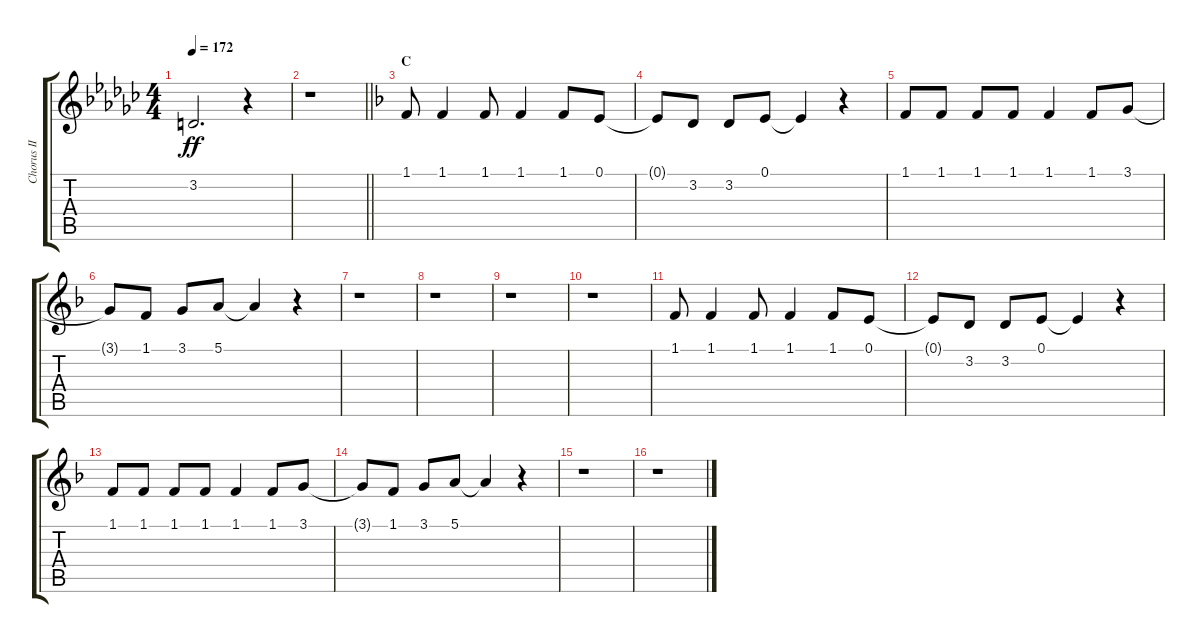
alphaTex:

\track ("Chorus II" "Chorus II") {instrument voiceoohs}
\staff {score tabs}
\tuning (E4 B3 G3 D3 A2 E2) {hide}
\ts (4 4)
\tempo 172
\clef g2
\ks gb
3.2.2{d dy ff} r.4 |
\barLineRight lightlight
r.1 |
\section ("" "C")
\ks f
1.1.8 1.1.4 1.1.8 1.1.4 1.1.8 0.1.8 |
0.1{t}.8 3.2.8 3.2.8 0.1.8 0.1{t}.4 r.4 |
1.1.8 1.1.8 1.1.8 1.1.8 1.1.4 1.1.8 3.1.8 |
3.1{t}.8 1.1.8 3.1.8 5.1.8 5.1{t}.4 r.4 |
r.1 |
r.1 |
r.1 |
r.1 |
1.1.8 1.1.4 1.1.8 1.1.4 1.1.8 0.1.8 |
0.1{t}.8 3.2.8 3.2.8 0.1.8 0.1{t}.4 r.4 |
1.1.8 1.1.8 1.1.8 1.1.8 1.1.4 1.1.8 3.1.8 |
3.1{t}.8 1.1.8 3.1.8 5.1.8 5.1{t}.4 r.4 |
r.1 |
r.1
